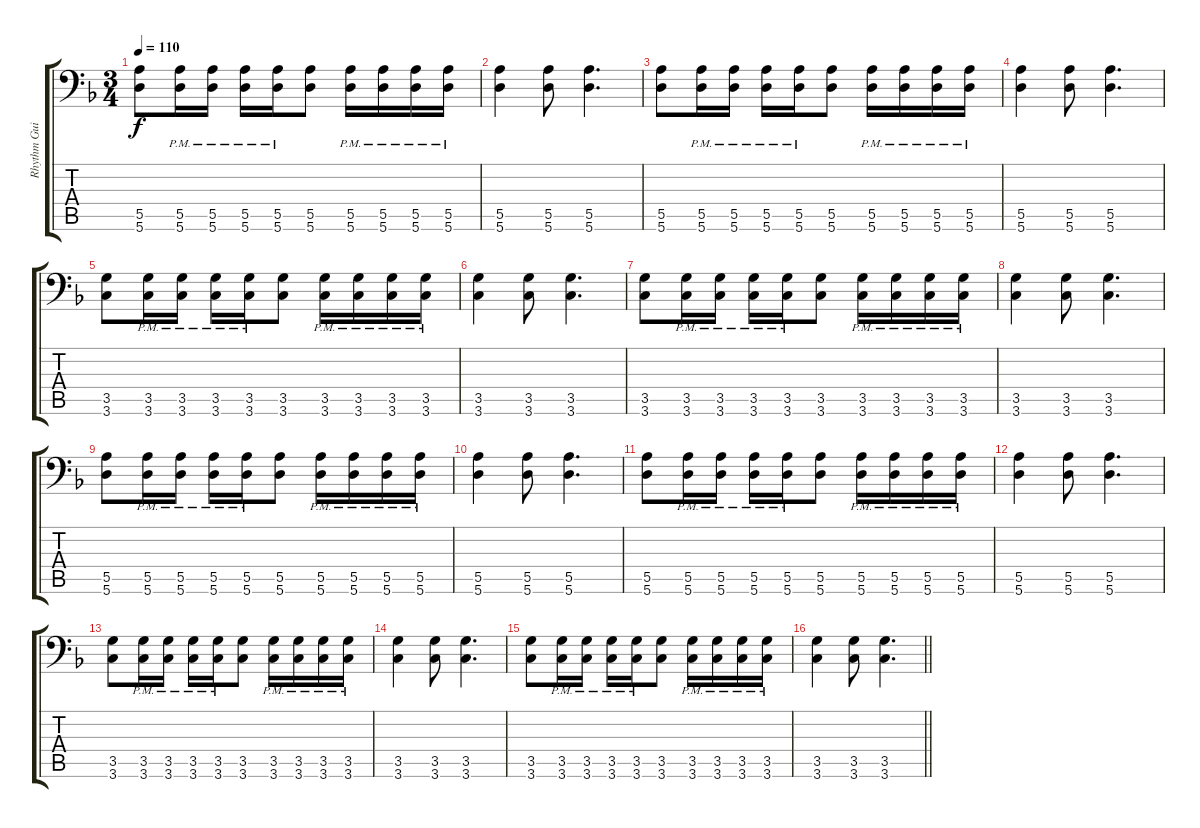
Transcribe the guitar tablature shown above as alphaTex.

\track ("Rhythm Guitar" "Rhythm Gui") {instrument distortionguitar}
\staff {score tabs}
\tuning (B3 Gb3 D3 A2 E2 A1) {hide}
\ts (3 4)
\tempo 110
\clef f4
\ks dminor
(5.5 5.6).8{dy f} (5.5{pm} 5.6{pm}).16 (5.5{pm} 5.6{pm}).16 (5.5{pm} 5.6{pm}).16 (5.5{pm} 5.6{pm}).16 (5.5 5.6).8 (5.5{pm} 5.6{pm}).16 (5.5{pm} 5.6{pm}).16 (5.5{pm} 5.6{pm}).16 (5.5{pm} 5.6{pm}).16 |
(5.5 5.6).4 (5.5 5.6).8 (5.5 5.6).4{d} |
(5.5 5.6).8 (5.5{pm} 5.6{pm}).16 (5.5{pm} 5.6{pm}).16 (5.5{pm} 5.6{pm}).16 (5.5{pm} 5.6{pm}).16 (5.5 5.6).8 (5.5{pm} 5.6{pm}).16 (5.5{pm} 5.6{pm}).16 (5.5{pm} 5.6{pm}).16 (5.5{pm} 5.6{pm}).16 |
(5.5 5.6).4 (5.5 5.6).8 (5.5 5.6).4{d} |
(3.5 3.6).8 (3.5{pm} 3.6{pm}).16 (3.5{pm} 3.6{pm}).16 (3.5{pm} 3.6{pm}).16 (3.5{pm} 3.6{pm}).16 (3.5 3.6).8 (3.5{pm} 3.6{pm}).16 (3.5{pm} 3.6{pm}).16 (3.5{pm} 3.6{pm}).16 (3.5{pm} 3.6{pm}).16 |
(3.5 3.6).4 (3.5 3.6).8 (3.5 3.6).4{d} |
(3.5 3.6).8 (3.5{pm} 3.6{pm}).16 (3.5{pm} 3.6{pm}).16 (3.5{pm} 3.6{pm}).16 (3.5{pm} 3.6{pm}).16 (3.5 3.6).8 (3.5{pm} 3.6{pm}).16 (3.5{pm} 3.6{pm}).16 (3.5{pm} 3.6{pm}).16 (3.5{pm} 3.6{pm}).16 |
(3.5 3.6).4 (3.5 3.6).8 (3.5 3.6).4{d} |
(5.5 5.6).8 (5.5{pm} 5.6{pm}).16 (5.5{pm} 5.6{pm}).16 (5.5{pm} 5.6{pm}).16 (5.5{pm} 5.6{pm}).16 (5.5 5.6).8 (5.5{pm} 5.6{pm}).16 (5.5{pm} 5.6{pm}).16 (5.5{pm} 5.6{pm}).16 (5.5{pm} 5.6{pm}).16 |
(5.5 5.6).4 (5.5 5.6).8 (5.5 5.6).4{d} |
(5.5 5.6).8 (5.5{pm} 5.6{pm}).16 (5.5{pm} 5.6{pm}).16 (5.5{pm} 5.6{pm}).16 (5.5{pm} 5.6{pm}).16 (5.5 5.6).8 (5.5{pm} 5.6{pm}).16 (5.5{pm} 5.6{pm}).16 (5.5{pm} 5.6{pm}).16 (5.5{pm} 5.6{pm}).16 |
(5.5 5.6).4 (5.5 5.6).8 (5.5 5.6).4{d} |
(3.5 3.6).8 (3.5{pm} 3.6{pm}).16 (3.5{pm} 3.6{pm}).16 (3.5{pm} 3.6{pm}).16 (3.5{pm} 3.6{pm}).16 (3.5 3.6).8 (3.5{pm} 3.6{pm}).16 (3.5{pm} 3.6{pm}).16 (3.5{pm} 3.6{pm}).16 (3.5{pm} 3.6{pm}).16 |
(3.5 3.6).4 (3.5 3.6).8 (3.5 3.6).4{d} |
(3.5 3.6).8 (3.5{pm} 3.6{pm}).16 (3.5{pm} 3.6{pm}).16 (3.5{pm} 3.6{pm}).16 (3.5{pm} 3.6{pm}).16 (3.5 3.6).8 (3.5{pm} 3.6{pm}).16 (3.5{pm} 3.6{pm}).16 (3.5{pm} 3.6{pm}).16 (3.5{pm} 3.6{pm}).16 |
\barLineRight lightlight
(3.5 3.6).4 (3.5 3.6).8 (3.5 3.6).4{d}
